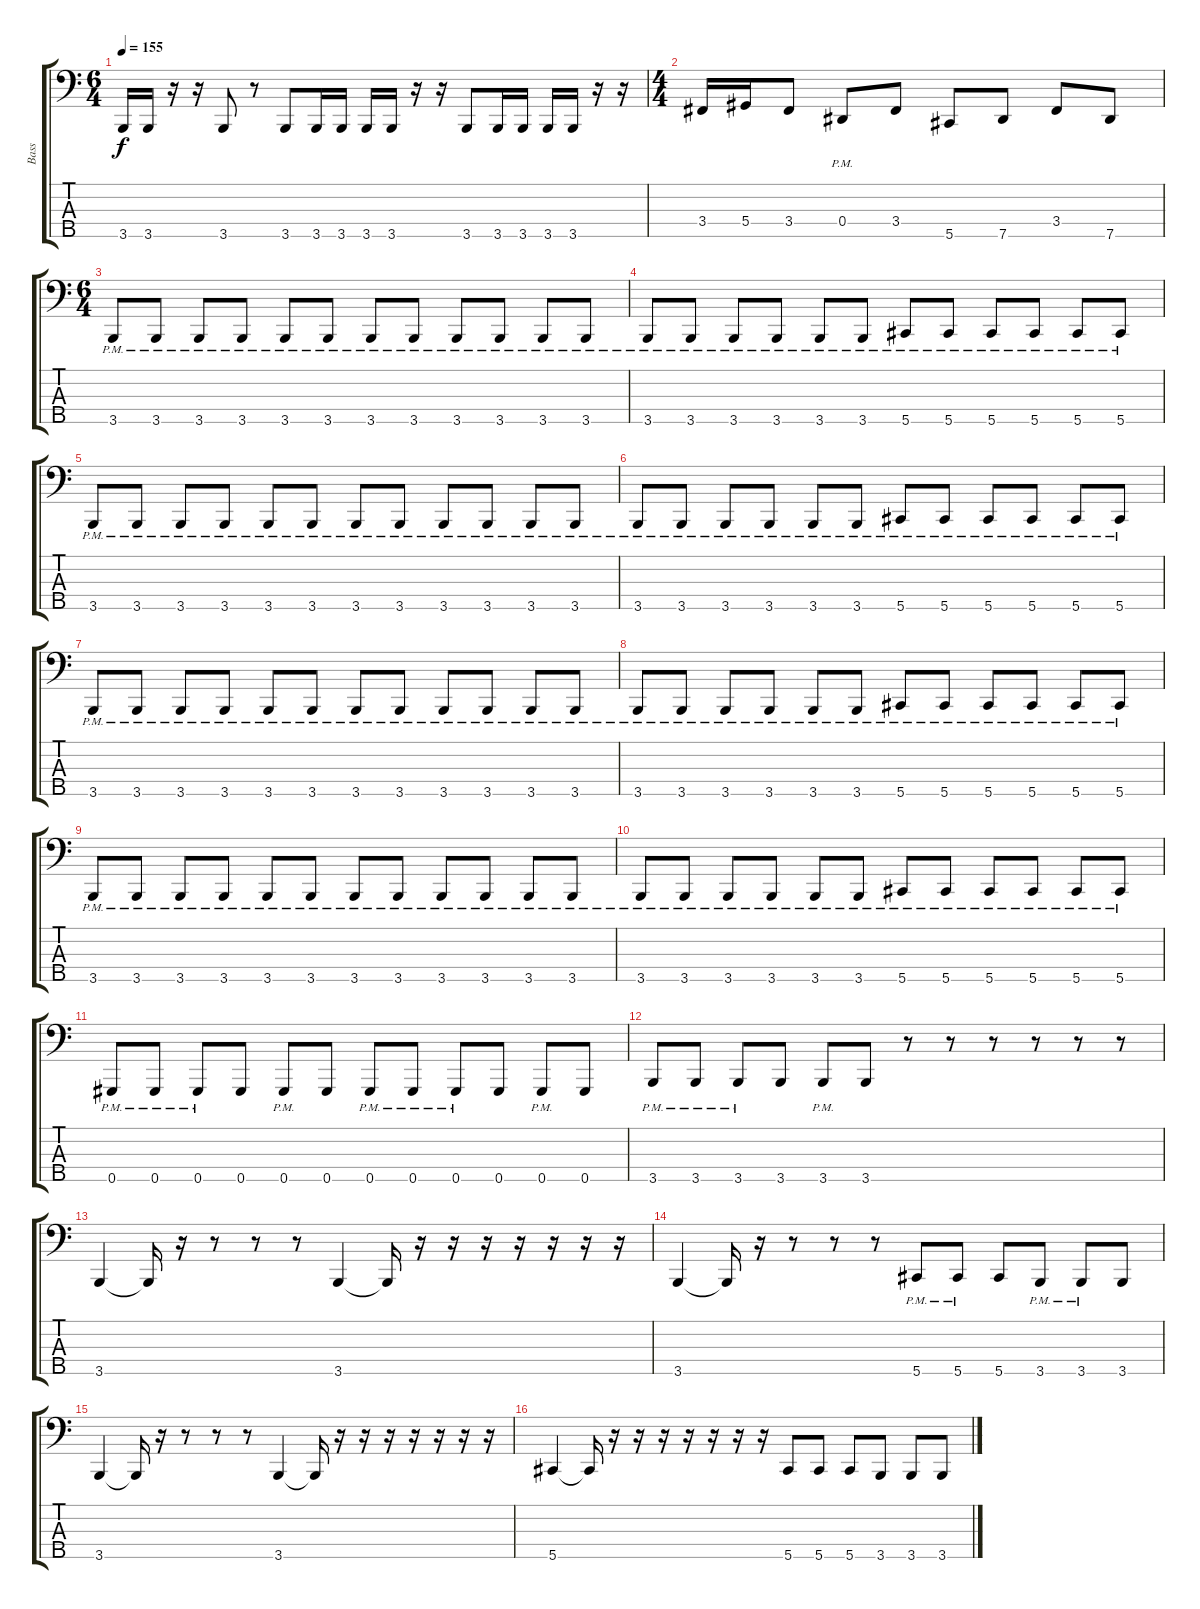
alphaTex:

\track ("Bass" "Bass") {instrument electricbasspick}
\staff {score tabs}
\tuning (Gb2 Db2 Ab1 Eb1 Ab0) {hide}
\ts (6 4)
\tempo 155
\clef f4
\ks c
3.5.16{dy f} 3.5.16 r.16 r.16 3.5.8 r.8 3.5.8 3.5.16 3.5.16 3.5.16 3.5.16 r.16 r.16 3.5.8 3.5.16 3.5.16 3.5.16 3.5.16 r.16 r.16 |
\ts (4 4)
3.4.16 5.4.16 3.4.8 0.4{pm}.8 3.4.8 5.5.8 7.5.8 3.4.8 7.5.8 |
\ts (6 4)
3.5{pm}.8 3.5{pm}.8 3.5{pm}.8 3.5{pm}.8 3.5{pm}.8 3.5{pm}.8 3.5{pm}.8 3.5{pm}.8 3.5{pm}.8 3.5{pm}.8 3.5{pm}.8 3.5{pm}.8 |
3.5{pm}.8 3.5{pm}.8 3.5{pm}.8 3.5{pm}.8 3.5{pm}.8 3.5{pm}.8 5.5{pm}.8 5.5{pm}.8 5.5{pm}.8 5.5{pm}.8 5.5{pm}.8 5.5{pm}.8 |
3.5{pm}.8 3.5{pm}.8 3.5{pm}.8 3.5{pm}.8 3.5{pm}.8 3.5{pm}.8 3.5{pm}.8 3.5{pm}.8 3.5{pm}.8 3.5{pm}.8 3.5{pm}.8 3.5{pm}.8 |
3.5{pm}.8 3.5{pm}.8 3.5{pm}.8 3.5{pm}.8 3.5{pm}.8 3.5{pm}.8 5.5{pm}.8 5.5{pm}.8 5.5{pm}.8 5.5{pm}.8 5.5{pm}.8 5.5{pm}.8 |
3.5{pm}.8 3.5{pm}.8 3.5{pm}.8 3.5{pm}.8 3.5{pm}.8 3.5{pm}.8 3.5{pm}.8 3.5{pm}.8 3.5{pm}.8 3.5{pm}.8 3.5{pm}.8 3.5{pm}.8 |
3.5{pm}.8 3.5{pm}.8 3.5{pm}.8 3.5{pm}.8 3.5{pm}.8 3.5{pm}.8 5.5{pm}.8 5.5{pm}.8 5.5{pm}.8 5.5{pm}.8 5.5{pm}.8 5.5{pm}.8 |
3.5{pm}.8 3.5{pm}.8 3.5{pm}.8 3.5{pm}.8 3.5{pm}.8 3.5{pm}.8 3.5{pm}.8 3.5{pm}.8 3.5{pm}.8 3.5{pm}.8 3.5{pm}.8 3.5{pm}.8 |
3.5{pm}.8 3.5{pm}.8 3.5{pm}.8 3.5{pm}.8 3.5{pm}.8 3.5{pm}.8 5.5{pm}.8 5.5{pm}.8 5.5{pm}.8 5.5{pm}.8 5.5{pm}.8 5.5{pm}.8 |
0.5{pm}.8 0.5{pm}.8 0.5{pm}.8 0.5.8 0.5{pm}.8 0.5.8 0.5{pm}.8 0.5{pm}.8 0.5{pm}.8 0.5.8 0.5{pm}.8 0.5.8 |
3.5{pm}.8 3.5{pm}.8 3.5{pm}.8 3.5.8 3.5{pm}.8 3.5.8 r.8 r.8 r.8 r.8 r.8 r.8 |
3.5.4 3.5{t}.16 r.16 r.8 r.8 r.8 3.5.4 3.5{t}.16 r.16 r.16 r.16 r.16 r.16 r.16 r.16 |
3.5.4 3.5{t}.16 r.16 r.8 r.8 r.8 5.5{pm}.8 5.5{pm}.8 5.5.8 3.5{pm}.8 3.5{pm}.8 3.5.8 |
3.5.4 3.5{t}.16 r.16 r.8 r.8 r.8 3.5.4 3.5{t}.16 r.16 r.16 r.16 r.16 r.16 r.16 r.16 |
5.5.4 5.5{t}.16 r.16 r.16 r.16 r.16 r.16 r.16 r.16 5.5.8 5.5.8 5.5.8 3.5.8 3.5.8 3.5.8
